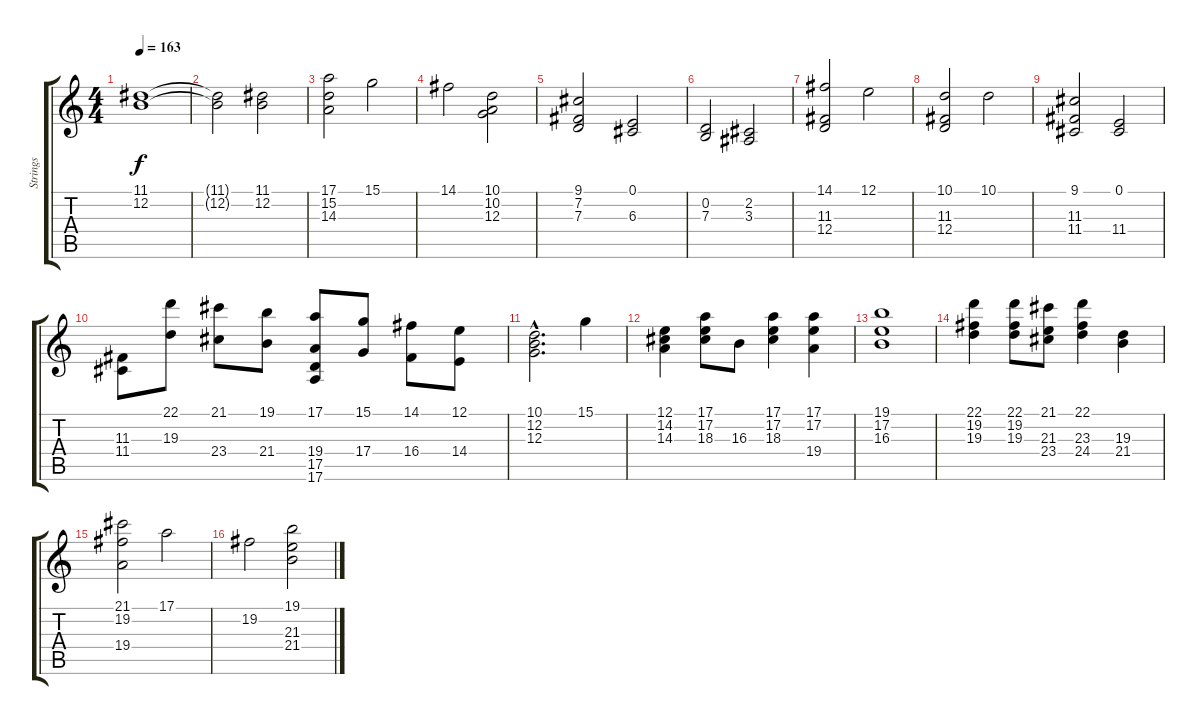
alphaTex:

\track ("Strings" "Strings") {instrument stringensemble1}
\staff {score tabs}
\tuning (E4 B3 G3 D3 A2 E2) {hide}
\ts (4 4)
\tempo 163
\clef g2
\ks c
(11.1 12.2).1{dy f} |
(11.1{t} 12.2{t}).2 (11.1 12.2).2 |
(17.1 15.2 14.3).2 15.1.2 |
14.1.2 (10.1 10.2 12.3).2 |
(9.1 7.2 7.3).2 (0.1 6.3).2 |
(0.2 7.3).2 (2.2 3.3).2 |
(14.1 11.3 12.4).2 12.1.2 |
(10.1 11.3 12.4).2 10.1.2 |
(9.1 11.3 11.4).2 (0.1 11.4).2 |
(11.3 11.4).8 (22.1 19.3).8 (21.1 23.4).8 (19.1 21.4).8 (17.1 19.4 17.5 17.6).8 (15.1 17.4).8 (14.1 16.4).8 (12.1 14.4).8 |
(10.1{hac} 12.2 12.3).2{d} 15.1.4 |
(12.1 14.2 14.3).4 (17.1 17.2 18.3).8 16.3.8 (17.1 17.2 18.3).4 (17.1 17.2 19.4).4 |
(19.1 17.2 16.3).1 |
(22.1 19.2 19.3).4 (22.1 19.2 19.3).8 (21.1 21.3 23.4).8 (22.1 23.3 24.4).4 (19.3 21.4).4 |
(21.1 19.2 19.4).2 17.1.2 |
19.2.2 (19.1 21.3 21.4).2
